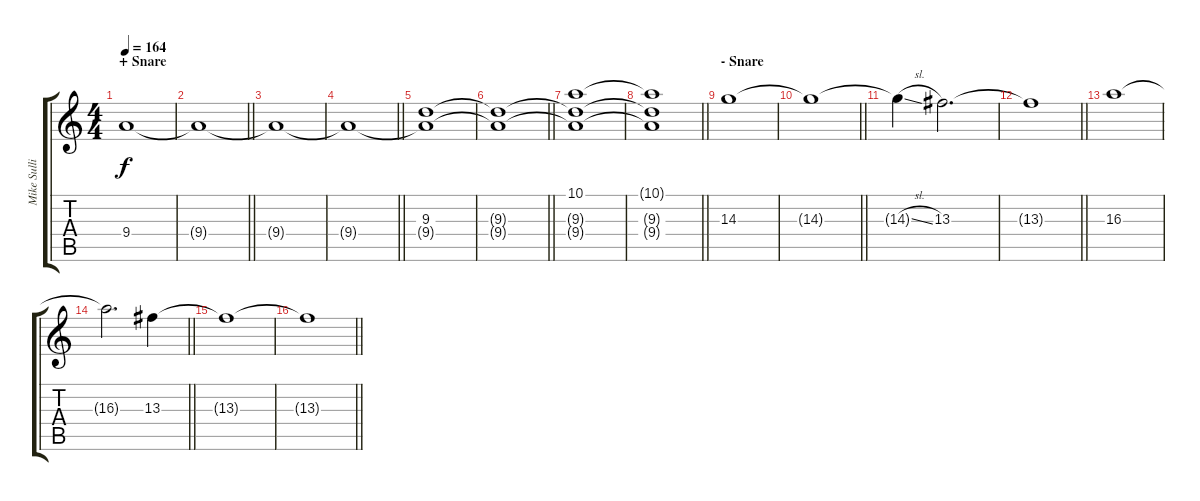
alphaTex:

\track ("Mike Sullivan" "Mike Sulli") {instrument distortionguitar}
\staff {score tabs}
\tuning (B3 G3 F3 C3 Gb2 B1) {hide}
\ts (4 4)
\section ("" "+ Snare")
\tempo 164
\clef g2
\ks c
9.4{t}.1{dy f} |
\barLineRight lightlight
9.4{t}.1 |
\section ("" "")
9.4{t}.1 |
\barLineRight lightlight
9.4{t}.1 |
\section ("" "")
(9.3 9.4{t}).1 |
\barLineRight lightlight
(9.3{t} 9.4{t}).1 |
\section ("" "")
(10.1 9.3{t} 9.4{t}).1 |
\barLineRight lightlight
(10.1{t} 9.3{t} 9.4{t}).1 |
\section ("" "- Snare")
14.3.1 |
\barLineRight lightlight
14.3{t}.1 |
\section ("" "")
14.3{sl t}.4 13.3.2{d} |
\barLineRight lightlight
13.3{t}.1 |
\section ("" "")
16.3.1 |
\barLineRight lightlight
16.3{t}.2{d} 13.3.4 |
\section ("" "")
13.3{t}.1 |
\barLineRight lightlight
13.3{t}.1
